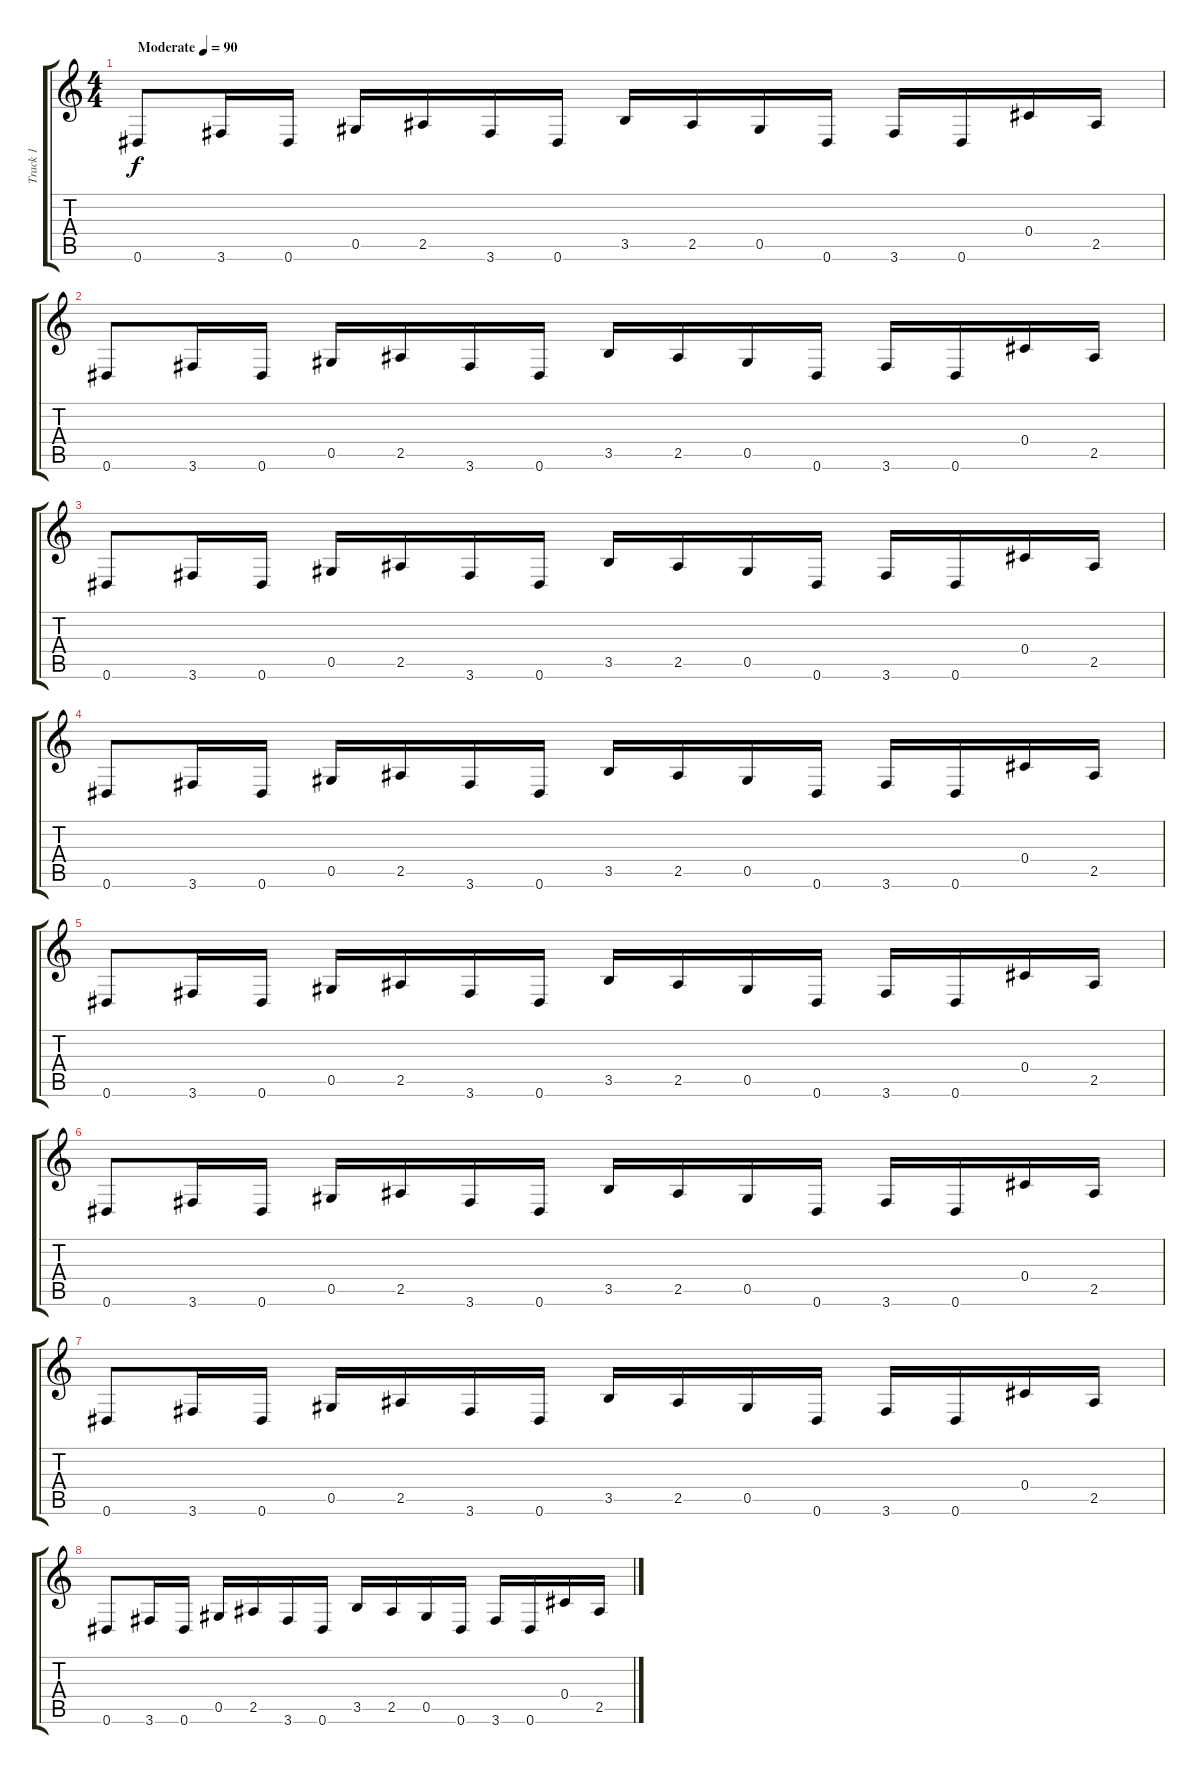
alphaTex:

\track ("Track 1" "Track 1") {instrument electricguitarjazz}
\staff {score tabs}
\tuning (E4 B3 Gb3 Db3 Ab2 Eb2) {hide}
\ts (4 4)
\tempo (90 "Moderate")
\clef g2
\ks c
0.6.8{dy f instrument electricguitarjazz} 3.6.16 0.6.16 0.5.16 2.5.16 3.6.16 0.6.16 3.5.16 2.5.16 0.5.16 0.6.16 3.6.16 0.6.16 0.4.16 2.5.16 |
0.6.8 3.6.16 0.6.16 0.5.16 2.5.16 3.6.16 0.6.16 3.5.16 2.5.16 0.5.16 0.6.16 3.6.16 0.6.16 0.4.16 2.5.16 |
0.6.8 3.6.16 0.6.16 0.5.16 2.5.16 3.6.16 0.6.16 3.5.16 2.5.16 0.5.16 0.6.16 3.6.16 0.6.16 0.4.16 2.5.16 |
0.6.8 3.6.16 0.6.16 0.5.16 2.5.16 3.6.16 0.6.16 3.5.16 2.5.16 0.5.16 0.6.16 3.6.16 0.6.16 0.4.16 2.5.16 |
0.6.8 3.6.16 0.6.16 0.5.16 2.5.16 3.6.16 0.6.16 3.5.16 2.5.16 0.5.16 0.6.16 3.6.16 0.6.16 0.4.16 2.5.16 |
0.6.8 3.6.16 0.6.16 0.5.16 2.5.16 3.6.16 0.6.16 3.5.16 2.5.16 0.5.16 0.6.16 3.6.16 0.6.16 0.4.16 2.5.16 |
0.6.8 3.6.16 0.6.16 0.5.16 2.5.16 3.6.16 0.6.16 3.5.16 2.5.16 0.5.16 0.6.16 3.6.16 0.6.16 0.4.16 2.5.16 |
0.6.8 3.6.16 0.6.16 0.5.16 2.5.16 3.6.16 0.6.16 3.5.16 2.5.16 0.5.16 0.6.16 3.6.16 0.6.16 0.4.16 2.5.16
